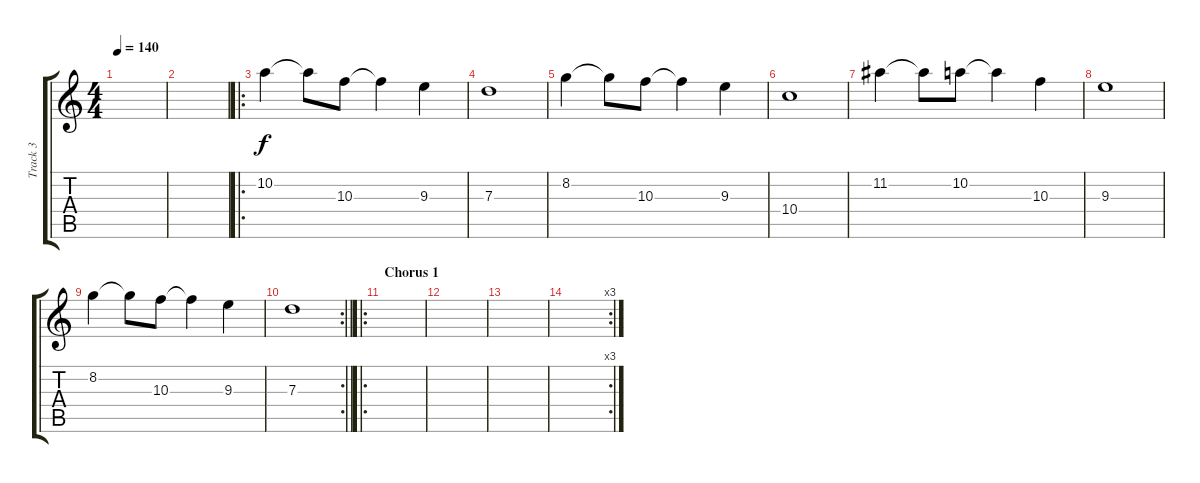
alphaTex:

\track ("Track 3" "Track 3") {instrument electricguitarclean}
\staff {score tabs}
\tuning (E4 B3 G3 D3 A2 E2) {hide}
\ts (4 4)
\tempo 140
\clef g2
\ks c
|
|
\ro
10.2.4 10.2{t}.8 10.3.8 10.3{t}.4 9.3.4 |
7.3.1 |
8.2.4 8.2{t}.8 10.3.8 10.3{t}.4 9.3.4 |
10.4.1 |
11.2.4 11.2{t}.8 10.2.8 10.2{t}.4 10.3.4 |
9.3.1 |
8.2.4 8.2{t}.8 10.3.8 10.3{t}.4 9.3.4 |
\rc 2
\barLineRight lightlight
7.3.1 |
\ro
\section ("" "Chorus 1")
|
|
|
\rc 3
